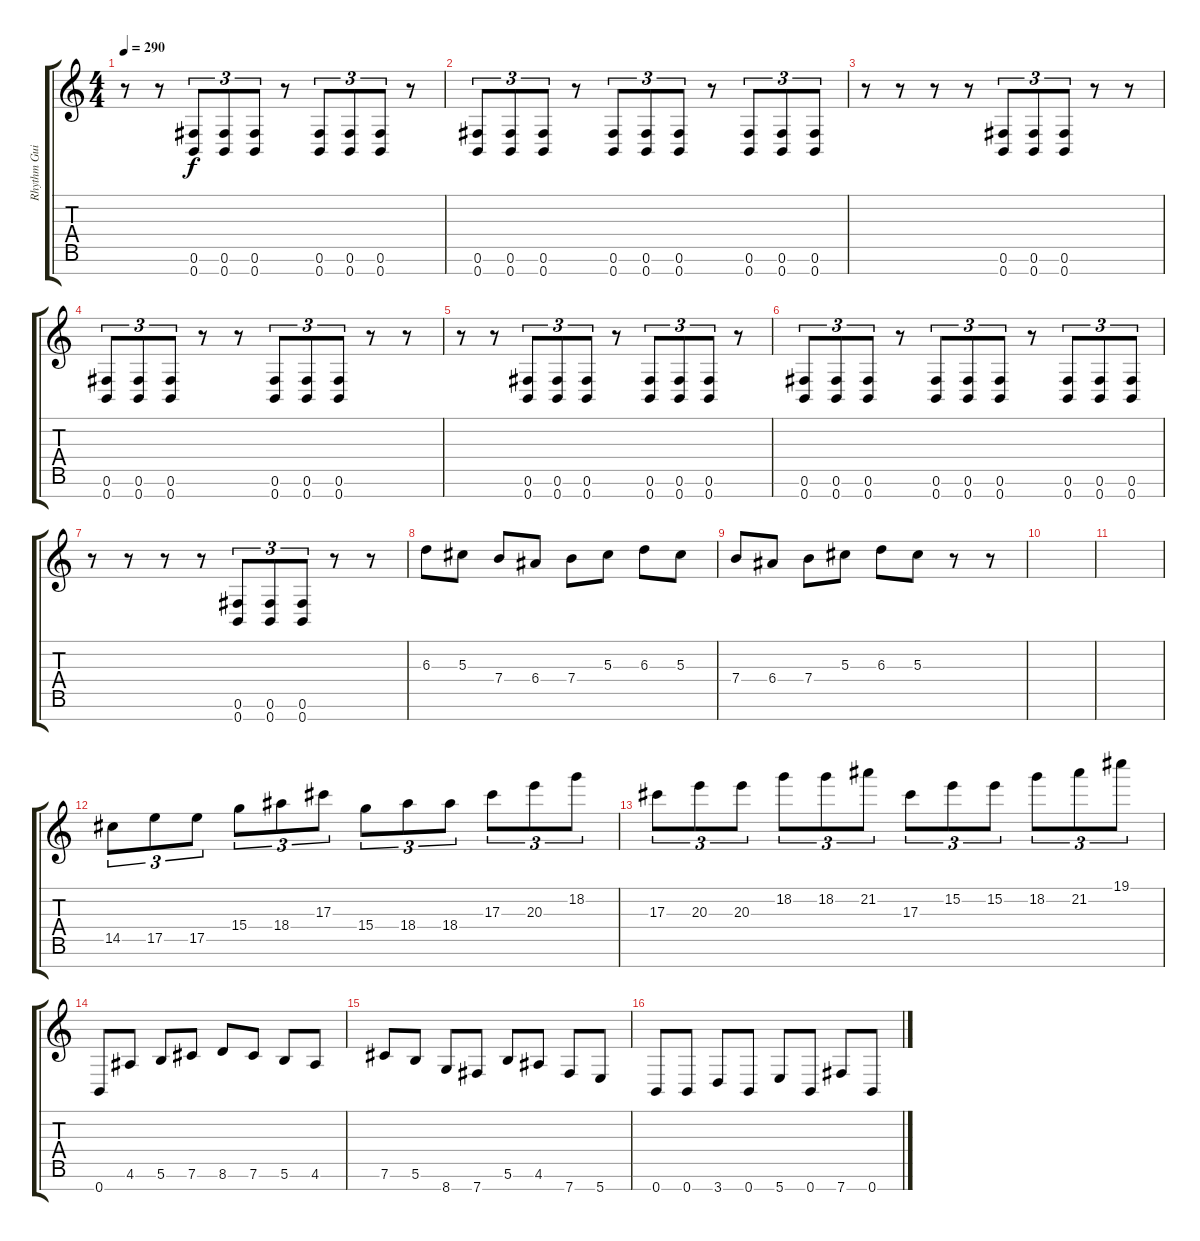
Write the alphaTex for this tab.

\track ("Rhythm Guitar (Ben Orum)" "Rhythm Gui") {instrument distortionguitar}
\staff {score tabs}
\tuning (Gb4 Db4 Ab3 E3 B2 Gb2 B1) {hide}
\ts (4 4)
\tempo 290
\clef g2
\ks c
r.8{dy f} r.8 (0.6 0.7).8{tu (3 2)} (0.6 0.7).8{tu (3 2)} (0.6 0.7).8{tu (3 2)} r.8 (0.6 0.7).8{tu (3 2)} (0.6 0.7).8{tu (3 2)} (0.6 0.7).8{tu (3 2)} r.8 |
(0.6 0.7).8{tu (3 2)} (0.6 0.7).8{tu (3 2)} (0.6 0.7).8{tu (3 2)} r.8 (0.6 0.7).8{tu (3 2)} (0.6 0.7).8{tu (3 2)} (0.6 0.7).8{tu (3 2)} r.8 (0.6 0.7).8{tu (3 2)} (0.6 0.7).8{tu (3 2)} (0.6 0.7).8{tu (3 2)} |
r.8 r.8 r.8 r.8 (0.6 0.7).8{tu (3 2)} (0.6 0.7).8{tu (3 2)} (0.6 0.7).8{tu (3 2)} r.8 r.8 |
(0.6 0.7).8{tu (3 2)} (0.6 0.7).8{tu (3 2)} (0.6 0.7).8{tu (3 2)} r.8 r.8 (0.6 0.7).8{tu (3 2)} (0.6 0.7).8{tu (3 2)} (0.6 0.7).8{tu (3 2)} r.8 r.8 |
r.8 r.8 (0.6 0.7).8{tu (3 2)} (0.6 0.7).8{tu (3 2)} (0.6 0.7).8{tu (3 2)} r.8 (0.6 0.7).8{tu (3 2)} (0.6 0.7).8{tu (3 2)} (0.6 0.7).8{tu (3 2)} r.8 |
(0.6 0.7).8{tu (3 2)} (0.6 0.7).8{tu (3 2)} (0.6 0.7).8{tu (3 2)} r.8 (0.6 0.7).8{tu (3 2)} (0.6 0.7).8{tu (3 2)} (0.6 0.7).8{tu (3 2)} r.8 (0.6 0.7).8{tu (3 2)} (0.6 0.7).8{tu (3 2)} (0.6 0.7).8{tu (3 2)} |
r.8 r.8 r.8 r.8 (0.6 0.7).8{tu (3 2)} (0.6 0.7).8{tu (3 2)} (0.6 0.7).8{tu (3 2)} r.8 r.8 |
6.3.8 5.3.8 7.4.8 6.4.8 7.4.8 5.3.8 6.3.8 5.3.8 |
7.4.8 6.4.8 7.4.8 5.3.8 6.3.8 5.3.8 r.8 r.8 |
|
|
14.5.8{tu (3 2)} 17.5.8{tu (3 2)} 17.5.8{tu (3 2)} 15.4.8{tu (3 2)} 18.4.8{tu (3 2)} 17.3.8{tu (3 2)} 15.4.8{tu (3 2)} 18.4.8{tu (3 2)} 18.4.8{tu (3 2)} 17.3.8{tu (3 2)} 20.3.8{tu (3 2)} 18.2.8{tu (3 2)} |
17.3.8{tu (3 2)} 20.3.8{tu (3 2)} 20.3.8{tu (3 2)} 18.2.8{tu (3 2)} 18.2.8{tu (3 2)} 21.2.8{tu (3 2)} 17.3.8{tu (3 2)} 15.2.8{tu (3 2)} 15.2.8{tu (3 2)} 18.2.8{tu (3 2)} 21.2.8{tu (3 2)} 19.1.8{tu (3 2)} |
0.7.8 4.6.8 5.6.8 7.6.8 8.6.8 7.6.8 5.6.8 4.6.8 |
7.6.8 5.6.8 8.7.8 7.7.8 5.6.8 4.6.8 7.7.8 5.7.8 |
0.7.8 0.7.8 3.7.8 0.7.8 5.7.8 0.7.8 7.7.8 0.7.8
